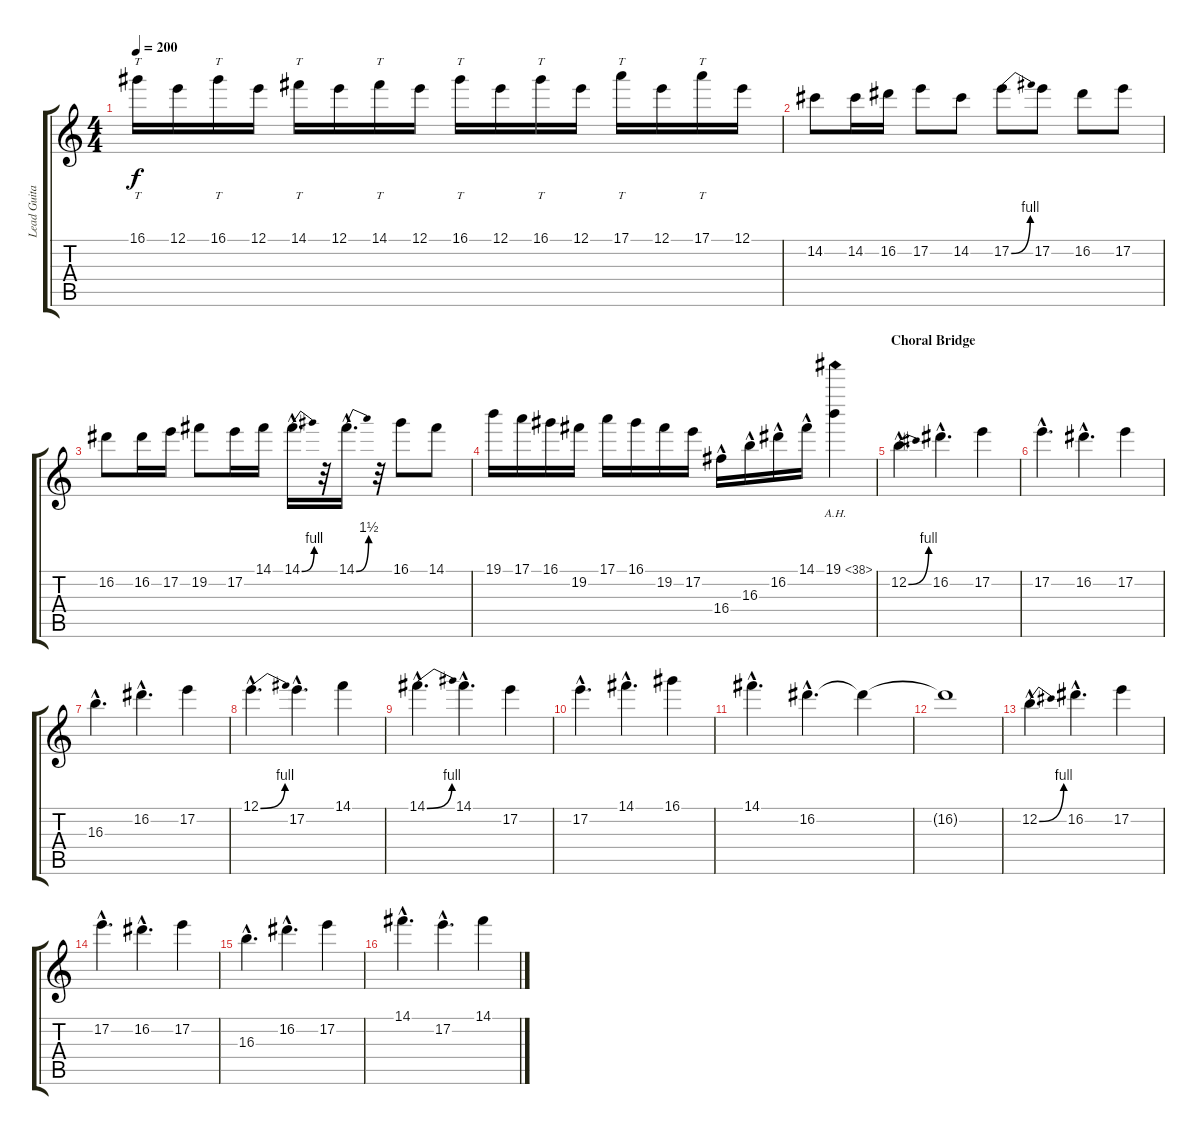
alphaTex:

\track ("Lead Guitar (Li)" "Lead Guita") {instrument distortionguitar}
\staff {score tabs}
\tuning (E4 B3 G3 D3 A2 E2) {hide}
\ts (4 4)
\tempo 200
\clef g2
\ks c
16.1.16{tt dy f} 12.1.16 16.1.16{tt} 12.1.16 14.1.16{tt} 12.1.16 14.1.16{tt} 12.1.16 16.1.16{tt} 12.1.16 16.1.16{tt} 12.1.16 17.1.16{tt} 12.1.16 17.1.16{tt} 12.1.16 |
14.2.8 14.2.16 16.2.16 17.2.8 14.2.8 17.2{be (bend 0 0 60 4)}.8 17.2.8 16.2.8 17.2.8 |
16.2.8 16.2.16 17.2.16 19.2.8 17.2.16 14.1.16 14.1{be (bend 0 0 60 4) hac}.16{d} r.32 14.1{be (bend 0 0 60 6) hac}.16{d} r.32 16.1.8 14.1.8 |
19.1.16 17.1.16 16.1.16 19.2.16 17.1.16 16.1.16 19.2.16 17.2.16 16.4{hac}.16 16.3{hac}.16 16.2{hac}.16 14.1{hac}.16 19.1{ah 19}.4 |
\section ("" "Choral Bridge")
12.2{be (bend 0 0 60 4) hac}.4{d volume 12 balance 10 instrument distortionguitar} 16.2{hac}.4{d} 17.2.4 |
17.2{hac}.4{d} 16.2{hac}.4{d} 17.2.4 |
16.3{hac}.4{d} 16.2{hac}.4{d} 17.2.4 |
12.1{be (bend 0 0 60 4) hac}.4{d} 17.2{hac}.4{d} 14.1.4 |
14.1{be (bend 0 0 60 4) hac}.4{d} 14.1{hac}.4{d} 17.2.4 |
17.2{hac}.4{d} 14.1{hac}.4{d} 16.1.4 |
14.1{hac}.4{d} 16.2{hac}.4{d} 16.2{t}.4 |
16.2{t}.1 |
12.2{be (bend 0 0 60 4) hac}.4{d} 16.2{hac}.4{d} 17.2.4 |
17.2{hac}.4{d} 16.2{hac}.4{d} 17.2.4 |
16.3{hac}.4{d} 16.2{hac}.4{d} 17.2.4 |
14.1{hac}.4{d} 17.2{hac}.4{d} 14.1.4
